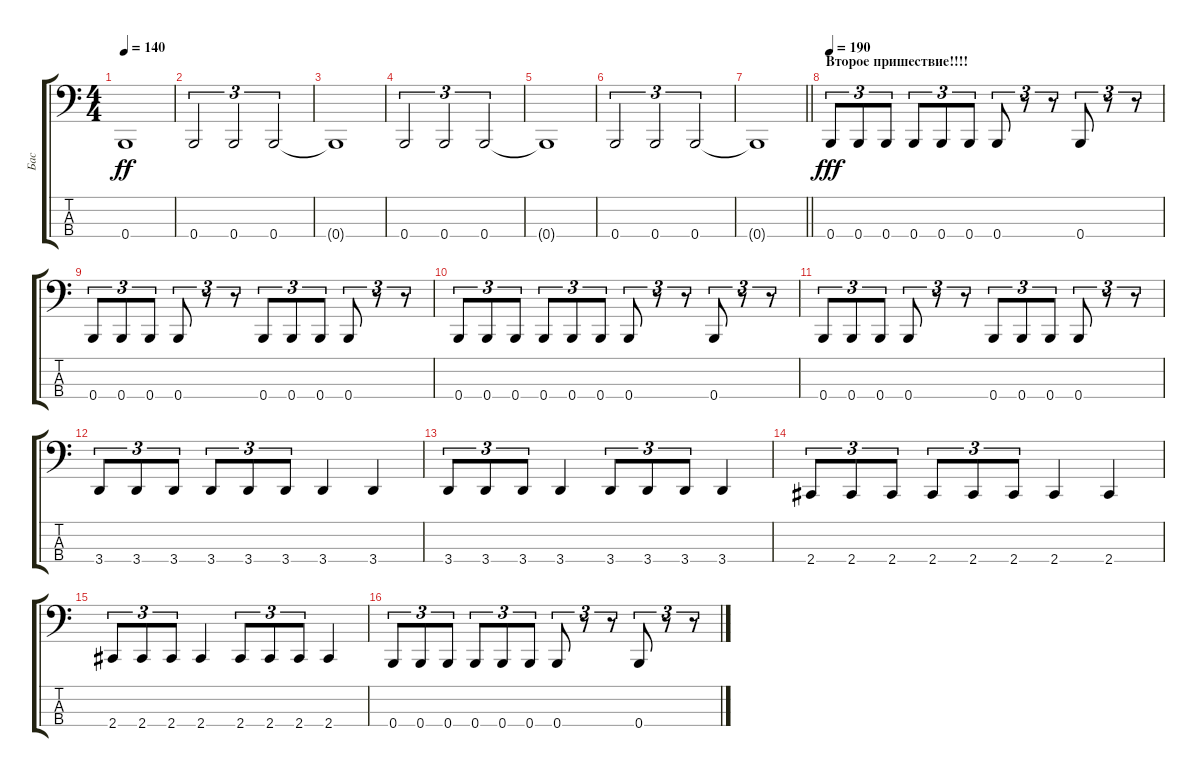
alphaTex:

\track ("Бас" "Бас") {instrument electricbassfinger}
\staff {score tabs}
\tuning (E2 B1 Gb1 B0) {hide}
\ts (4 4)
\tempo 140
\clef f4
\ks c
0.4{t}.1{dy ff} |
0.4.2{tu (3 2)} 0.4.2{tu (3 2)} 0.4.2{tu (3 2)} |
0.4{t}.1 |
0.4.2{tu (3 2)} 0.4.2{tu (3 2)} 0.4.2{tu (3 2)} |
0.4{t}.1 |
0.4.2{tu (3 2)} 0.4.2{tu (3 2)} 0.4.2{tu (3 2)} |
\barLineRight lightlight
0.4{t}.1 |
\section ("" "Второе пришествие!!!!")
\tempo 190
0.4.8{tu (3 2) dy fff} 0.4.8{tu (3 2)} 0.4.8{tu (3 2)} 0.4.8{tu (3 2)} 0.4.8{tu (3 2)} 0.4.8{tu (3 2)} 0.4.8{tu (3 2)} r.8{tu (3 2)} r.8{tu (3 2)} 0.4.8{tu (3 2)} r.8{tu (3 2)} r.8{tu (3 2)} |
0.4.8{tu (3 2)} 0.4.8{tu (3 2)} 0.4.8{tu (3 2)} 0.4.8{tu (3 2)} r.8{tu (3 2)} r.8{tu (3 2)} 0.4.8{tu (3 2)} 0.4.8{tu (3 2)} 0.4.8{tu (3 2)} 0.4.8{tu (3 2)} r.8{tu (3 2)} r.8{tu (3 2)} |
0.4.8{tu (3 2)} 0.4.8{tu (3 2)} 0.4.8{tu (3 2)} 0.4.8{tu (3 2)} 0.4.8{tu (3 2)} 0.4.8{tu (3 2)} 0.4.8{tu (3 2)} r.8{tu (3 2)} r.8{tu (3 2)} 0.4.8{tu (3 2)} r.8{tu (3 2)} r.8{tu (3 2)} |
0.4.8{tu (3 2)} 0.4.8{tu (3 2)} 0.4.8{tu (3 2)} 0.4.8{tu (3 2)} r.8{tu (3 2)} r.8{tu (3 2)} 0.4.8{tu (3 2)} 0.4.8{tu (3 2)} 0.4.8{tu (3 2)} 0.4.8{tu (3 2)} r.8{tu (3 2)} r.8{tu (3 2)} |
3.4.8{tu (3 2)} 3.4.8{tu (3 2)} 3.4.8{tu (3 2)} 3.4.8{tu (3 2)} 3.4.8{tu (3 2)} 3.4.8{tu (3 2)} 3.4.4 3.4.4 |
3.4.8{tu (3 2)} 3.4.8{tu (3 2)} 3.4.8{tu (3 2)} 3.4.4 3.4.8{tu (3 2)} 3.4.8{tu (3 2)} 3.4.8{tu (3 2)} 3.4.4 |
2.4.8{tu (3 2)} 2.4.8{tu (3 2)} 2.4.8{tu (3 2)} 2.4.8{tu (3 2)} 2.4.8{tu (3 2)} 2.4.8{tu (3 2)} 2.4.4 2.4.4 |
2.4.8{tu (3 2)} 2.4.8{tu (3 2)} 2.4.8{tu (3 2)} 2.4.4 2.4.8{tu (3 2)} 2.4.8{tu (3 2)} 2.4.8{tu (3 2)} 2.4.4 |
0.4.8{tu (3 2)} 0.4.8{tu (3 2)} 0.4.8{tu (3 2)} 0.4.8{tu (3 2)} 0.4.8{tu (3 2)} 0.4.8{tu (3 2)} 0.4.8{tu (3 2)} r.8{tu (3 2)} r.8{tu (3 2)} 0.4.8{tu (3 2)} r.8{tu (3 2)} r.8{tu (3 2)}
